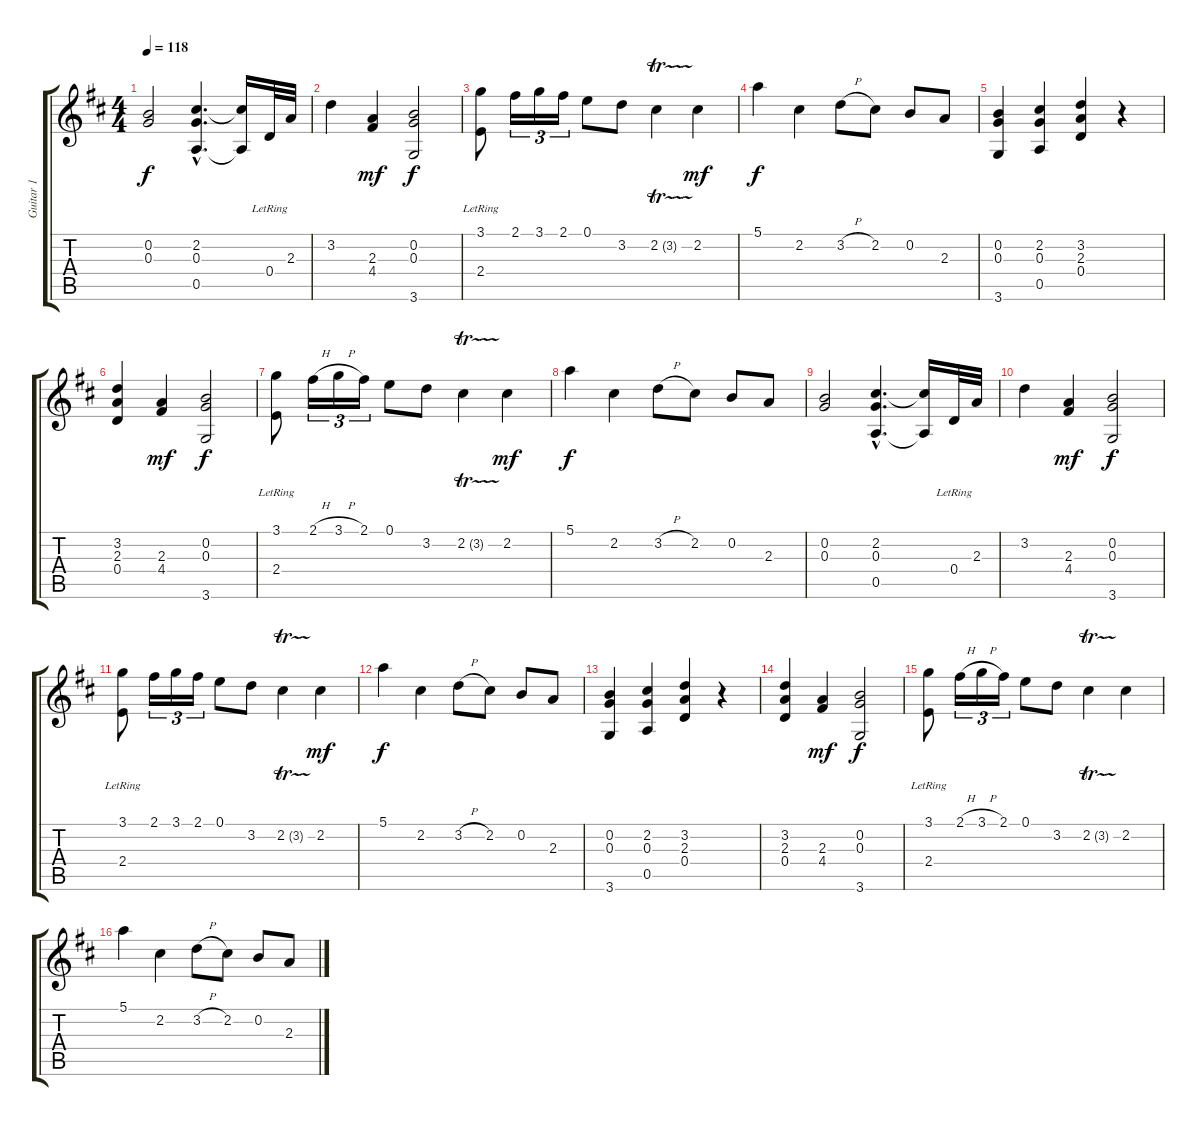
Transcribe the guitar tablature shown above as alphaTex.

\track ("Guitar 1" "Guitar 1") {instrument acousticguitarsteel}
\staff {score tabs}
\tuning (E4 B3 G3 D3 A2 E2) {hide}
\ts (4 4)
\tempo 118
\clef g2
\ks d
(0.2 0.3).2{dy f} (2.2{hac} 0.3{hac} 0.5{hac}).4{d} (2.2{t} 0.5{t}).16 0.4{lr}.32 2.3{lr}.32 |
3.2.4 (2.3 4.4).4{dy mf} (0.2 0.3 3.6).2{dy f} |
(3.1 2.4{lr}).8 2.1.16{tu (3 2)} 3.1.16{tu (3 2)} 2.1.16{tu (3 2)} 0.1.8 3.2.8 2.2{tr (3 32)}.4 2.2.4{dy mf} |
5.1.4{dy f} 2.2.4 3.2{h}.8 2.2.8 0.2.8 2.3.8 |
(0.2 0.3 3.6).4 (2.2 0.3 0.5).4 (3.2 2.3 0.4).4 r.4 |
(3.2 2.3 0.4).4 (2.3 4.4).4{dy mf} (0.2 0.3 3.6).2{dy f} |
(3.1 2.4{lr}).8 2.1{h}.16{tu (3 2)} 3.1{h}.16{tu (3 2)} 2.1.16{tu (3 2)} 0.1.8 3.2.8 2.2{tr (3 32)}.4 2.2.4{dy mf} |
5.1.4{dy f} 2.2.4 3.2{h}.8 2.2.8 0.2.8 2.3.8 |
(0.2 0.3).2 (2.2{hac} 0.3{hac} 0.5{hac}).4{d} (2.2{t} 0.5{t}).16 0.4{lr}.32 2.3{lr}.32 |
3.2.4 (2.3 4.4).4{dy mf} (0.2 0.3 3.6).2{dy f} |
(3.1 2.4{lr}).8 2.1.16{tu (3 2)} 3.1.16{tu (3 2)} 2.1.16{tu (3 2)} 0.1.8 3.2.8 2.2{tr (3 32)}.4 2.2.4{dy mf} |
5.1.4{dy f} 2.2.4 3.2{h}.8 2.2.8 0.2.8 2.3.8 |
(0.2 0.3 3.6).4 (2.2 0.3 0.5).4 (3.2 2.3 0.4).4 r.4 |
(3.2 2.3 0.4).4 (2.3 4.4).4{dy mf} (0.2 0.3 3.6).2{dy f} |
(3.1 2.4{lr}).8 2.1{h}.16{tu (3 2)} 3.1{h}.16{tu (3 2)} 2.1.16{tu (3 2)} 0.1.8 3.2.8 2.2{tr (3 32)}.4 2.2.4 |
5.1.4 2.2.4 3.2{h}.8 2.2.8 0.2.8 2.3.8
